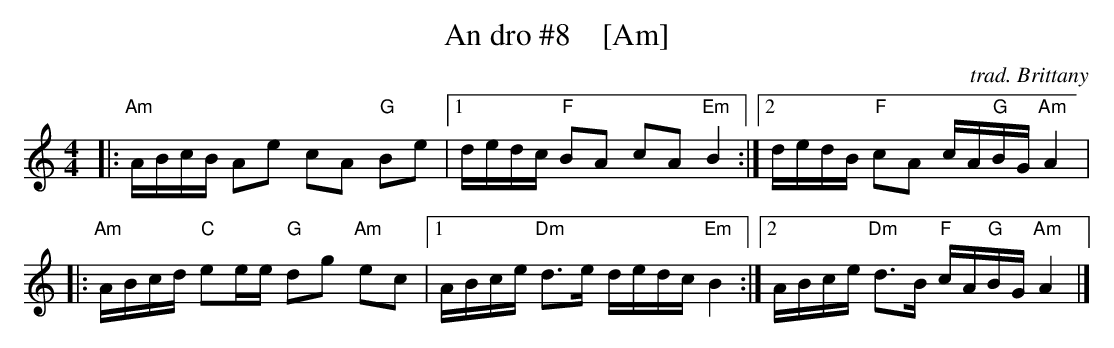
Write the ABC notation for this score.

X:1
T: An dro #8    [Am]
O: trad. Brittany
M: 4/4
L: 1/16
K: Am
|:\
"Am"ABcB A2e2 c2A2 "G"B2e2 |\
[1 dedc "F"B2A2 c2A2 "Em"B4 :|\
[2 dedB "F"c2A2 cA"G"BG "Am"A4 |
|:\
"Am"ABcd "C"e2ee "G"d2g2 "Am"e2c2 |\
[1 ABce "Dm"d3e dedc "Em"B4 :|\
[2 ABce "Dm"d3B "F"cA"G"BG "Am"A4 |]
